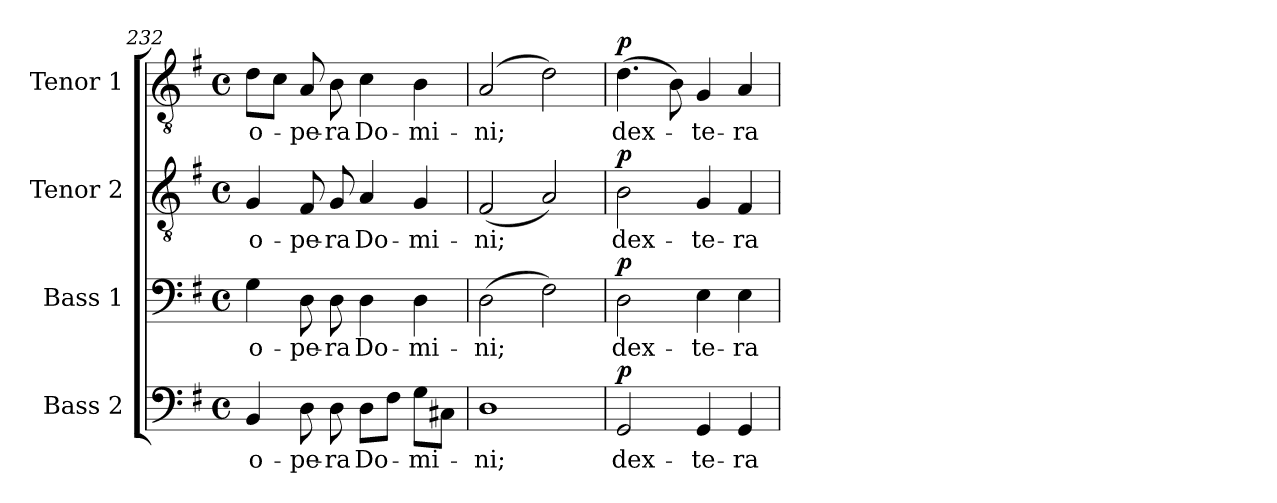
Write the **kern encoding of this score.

**kern	**text	**dynam	**kern	**text	**dynam	**kern	**text	**dynam	**kern	**text	**dynam
*part4	*part4	*part4	*part3	*part3	*part3	*part2	*part2	*part2	*part1	*part1	*part1
*staff4	*staff4	*staff4	*staff3	*staff3	*staff3	*staff2	*staff2	*staff2	*staff1	*staff1	*staff1
*I"Bass 2	*	*	*I"Bass 1	*	*	*I"Tenor 2	*	*	*I"Tenor 1	*	*
*I'B. 2	*	*	*I'B. 1	*	*	*I'T. 2	*	*	*I'T. 1	*	*
*clefF4	*	*	*clefF4	*	*	*clefGv2	*	*	*clefGv2	*	*
*k[f#]	*	*	*k[f#]	*	*	*k[f#]	*	*	*k[f#]	*	*
*G:	*	*	*G:	*	*	*G:	*	*	*G:	*	*
*M4/4	*	*	*M4/4	*	*	*M4/4	*	*	*M4/4	*	*
*met(c)	*	*	*met(c)	*	*	*met(c)	*	*	*met(c)	*	*
=232	=232	=232	=232	=232	=232	=232	=232	=232	=232	=232	=232
!	!LO:LY:b	!	!	!LO:LY:b	!	!	!LO:LY:b	!	!	!LO:LY:b	!
4BB/	o-	.	4G\	o-	.	4G/	o-	.	8d\L	o-	.
.	.	.	.	.	.	.	.	.	8c\J	.	.
!	!LO:LY:b	!	!	!LO:LY:b	!	!	!LO:LY:b	!	!	!LO:LY:b	!
8D\	-pe-	.	8D\	-pe-	.	8F#/	-pe-	.	8A/	-pe-	.
!	!LO:LY:b	!	!	!LO:LY:b	!	!	!LO:LY:b	!	!	!LO:LY:b	!
8D\	-ra	.	8D\	-ra	.	8G/	-ra	.	8B\	-ra	.
!	!LO:LY:b	!	!	!LO:LY:b	!	!	!LO:LY:b	!	!	!LO:LY:b	!
8D\L	Do-	.	4D\	Do-	.	4A/	Do-	.	4c\	Do-	.
8F#\J	.	.	.	.	.	.	.	.	.	.	.
!	!LO:LY:b	!	!	!LO:LY:b	!	!	!LO:LY:b	!	!	!LO:LY:b	!
8G\L	-mi-	.	4D\	-mi-	.	4G/	-mi-	.	4B\	-mi-	.
8C#X\J	.	.	.	.	.	.	.	.	.	.	.
=233	=233	=233	=233	=233	=233	=233	=233	=233	=233	=233	=233
!	!LO:LY:b	!	!	!LO:LY:b	!	!	!LO:LY:b	!	!	!LO:LY:b	!
1D	-ni;	.	(>2D\	-ni;	.	(<2F#/	-ni;	.	(2A/	-ni;	.
.	.	.	2F#\)	.	.	2A/)	.	.	2d\)	.	.
=234	=234	=234	=234	=234	=234	=234	=234	=234	=234	=234	=234
!	!LO:LY:b	!LO:DY:a	!	!LO:LY:b	!LO:DY:a	!	!LO:LY:b	!LO:DY:a	!	!LO:LY:b	!LO:DY:a
2GG/	dex-	p	2D\	dex-	p	2B\	dex-	p	(>4.d\	dex-	p
.	.	.	.	.	.	.	.	.	8B\)	.	.
!	!LO:LY:b	!	!	!LO:LY:b	!	!	!LO:LY:b	!	!	!LO:LY:b	!
4GG/	-te-	.	4E\	-te-	.	4G/	-te-	.	4G/	-te-	.
!	!LO:LY:b	!	!	!LO:LY:b	!	!	!LO:LY:b	!	!	!LO:LY:b	!
4GG/	-ra	.	4E\	-ra	.	4F#/	-ra	.	4A/	-ra	.
=	=	=	=	=	=	=	=	=	=	=	=
*-	*-	*-	*-	*-	*-	*-	*-	*-	*-	*-	*-
